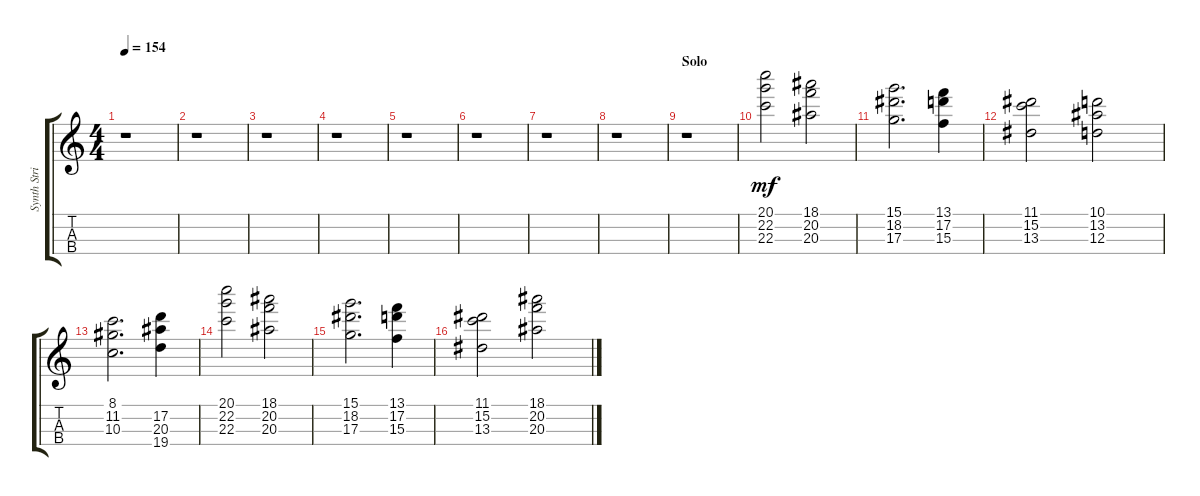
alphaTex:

\track ("Synth Strings" "Synth Stri") {instrument stringensemble1}
\staff {score tabs}
\tuning (E5 A4 D4 G3) {hide}
\ts (4 4)
\tempo 154
\clef g2
\ks c
r.1{dy mf} |
r.1 |
r.1 |
r.1 |
r.1 |
r.1 |
r.1 |
r.1 |
\section ("" "Solo")
r.1 |
(20.1 22.2 22.3).2 (18.1 20.2 20.3).2 |
(15.1 18.2 17.3).2{d} (13.1 17.2 15.3).4 |
(11.1 15.2 13.3).2 (10.1 13.2 12.3).2 |
(8.1 11.2 10.3).2{d} (17.2 20.3 19.4).4 |
(20.1 22.2 22.3).2 (18.1 20.2 20.3).2 |
(15.1 18.2 17.3).2{d} (13.1 17.2 15.3).4 |
(11.1 15.2 13.3).2 (18.1 20.2 20.3).2
